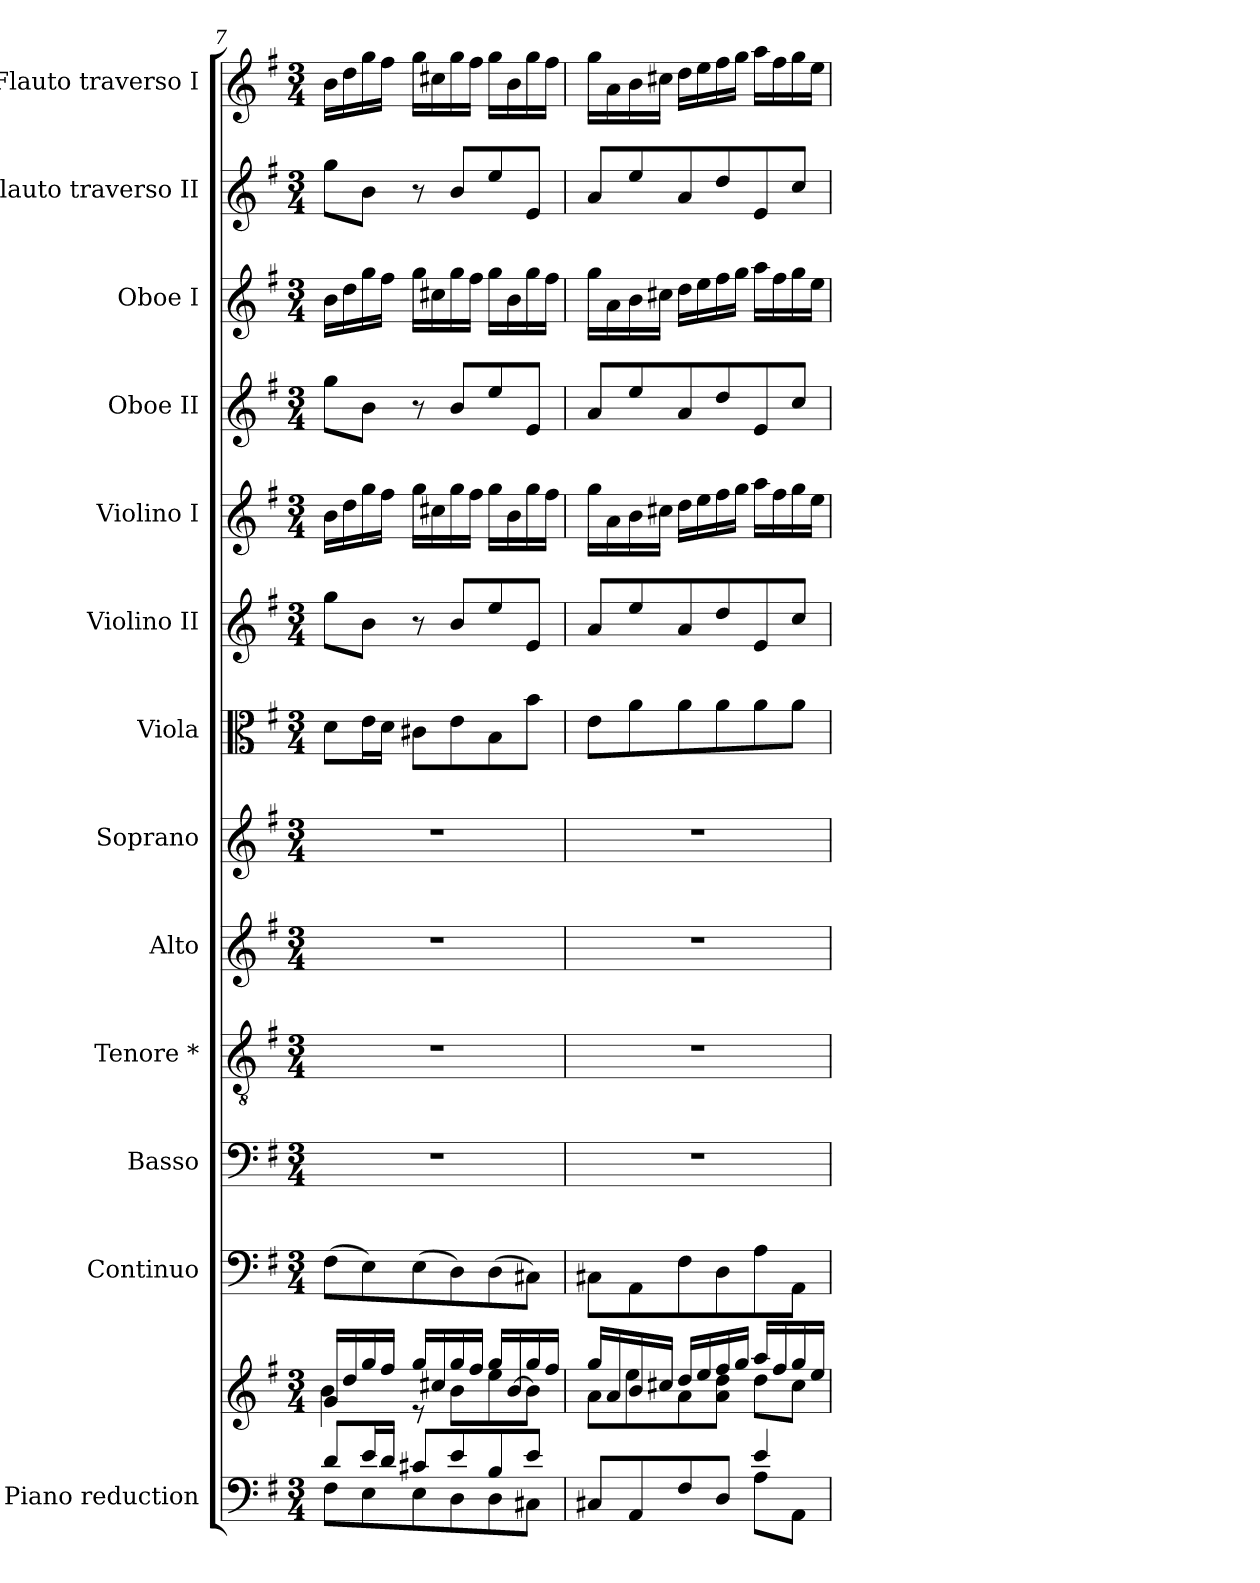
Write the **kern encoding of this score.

**kern	**kern	**kern	**kern	**kern	**kern	**kern	**kern	**kern	**kern	**kern	**kern	**kern	**kern
*part13	*part13	*part12	*part11	*part10	*part9	*part8	*part7	*part6	*part5	*part4	*part3	*part2	*part1
*staff14	*staff13	*staff12	*staff11	*staff10	*staff9	*staff8	*staff7	*staff6	*staff5	*staff4	*staff3	*staff2	*staff1
*I"Piano reduction	*	*I"Continuo	*I"Basso	*I"Tenore *	*I"Alto	*I"Soprano	*I"Viola	*I"Violino II	*I"Violino I	*I"Oboe II	*I"Oboe I	*I"Flauto traverso II	*I"Flauto traverso I
*I'Pno	*	*	*	*	*	*	*I'Vla	*I'Vln	*I'Vln	*I'Ob	*I'Ob	*	*
*clefF4	*clefG2	*clefF4	*clefF4	*clefGv2	*clefG2	*clefG2	*clefC3	*clefG2	*clefG2	*clefG2	*clefG2	*clefG2	*clefG2
*k[f#]	*k[f#]	*k[f#]	*k[f#]	*k[f#]	*k[f#]	*k[f#]	*k[f#]	*k[f#]	*k[f#]	*k[f#]	*k[f#]	*k[f#]	*k[f#]
*M3/4	*M3/4	*M3/4	*M3/4	*M3/4	*M3/4	*M3/4	*M3/4	*M3/4	*M3/4	*M3/4	*M3/4	*M3/4	*M3/4
=7	=7	=7	=7	=7	=7	=7	=7	=7	=7	=7	=7	=7	=7
*^	*^	*	*	*	*	*	*	*	*	*	*	*	*
8d/L	8F#\L	16g/LL	4b\	(>8F#\L	2.r	2.r	2.r	2.r	8d\L	8gg\L	16b\LL	8gg\L	16b\LL	8gg\L	16b\LL
.	.	16dd/	.	.	.	.	.	.	.	.	16dd\	.	16dd\	.	16dd\
16e/L	8E\	16gg/	.	8E\)	.	.	.	.	16e\L	8b\J	16gg\	8b\J	16gg\	8b\J	16gg\
16d/JJ	.	16ff#/JJ	.	.	.	.	.	.	16d\JJ	.	16ff#\JJ	.	16ff#\JJ	.	16ff#\JJ
8c#X/L	8E\	16gg/LL	8r	(>8E\	.	.	.	.	8c#X\L	8r	16gg\LL	8r	16gg\LL	8r	16gg\LL
.	.	16cc#X/	.	.	.	.	.	.	.	.	16cc#X\	.	16cc#X\	.	16cc#X\
8e/	8D\	16gg/	8b\L	8D\)	.	.	.	.	8e\	8b/L	16gg\	8b/L	16gg\	8b/L	16gg\
.	.	16ff#/JJ	.	.	.	.	.	.	.	.	16ff#\JJ	.	16ff#\JJ	.	16ff#\JJ
8B/	8D\	16gg/LL	8ee\	(>8D\	.	.	.	.	8B\	8ee/	16gg\LL	8ee/	16gg\LL	8ee/	16gg\LL
.	.	[16b/	.	.	.	.	.	.	.	.	16b\	.	16b\	.	16b\
8e/J	8C#X\J	16gg/	8b\J]	8C#X\J)	.	.	.	.	8b\J	8e/J	16gg\	8e/J	16gg\	8e/J	16gg\
.	.	16ff#/JJ	.	.	.	.	.	.	.	.	16ff#\JJ	.	16ff#\JJ	.	16ff#\JJ
=8	=8	=8	=8	=8	=8	=8	=8	=8	=8	=8	=8	=8	=8	=8	=8
8C#X/L	2ryy	16gg/LL	8a\L	8C#X\L	2.r	2.r	2.r	2.r	8e\L	8a/L	16gg\LL	8a/L	16gg\LL	8a/L	16gg\LL
.	.	16a/	.	.	.	.	.	.	.	.	16a\	.	16a\	.	16a\
8AA/	.	16b/	8ee\	8AA\	.	.	.	.	8a\	8ee/	16b\	8ee/	16b\	8ee/	16b\
.	.	16cc#X/JJ	.	.	.	.	.	.	.	.	16cc#X\JJ	.	16cc#X\JJ	.	16cc#X\JJ
8F#/	.	16dd/LL	8a\	8F#\	.	.	.	.	8a\	8a/	16dd\LL	8a/	16dd\LL	8a/	16dd\LL
.	.	16ee/	.	.	.	.	.	.	.	.	16ee\	.	16ee\	.	16ee\
8D/J	.	16ff#/	8a\ 8dd\J	8D\	.	.	.	.	8a\	8dd/	16ff#\	8dd/	16ff#\	8dd/	16ff#\
.	.	16gg/JJ	.	.	.	.	.	.	.	.	16gg\JJ	.	16gg\JJ	.	16gg\JJ
4e/	8A\L	16aa/LL	8dd\L	8A\	.	.	.	.	8a\	8e/	16aa\LL	8e/	16aa\LL	8e/	16aa\LL
.	.	16ff#/	.	.	.	.	.	.	.	.	16ff#\	.	16ff#\	.	16ff#\
.	8AA\J	16gg/	8cc#\J	8AA\J	.	.	.	.	8a\J	8cc/J	16gg\	8cc/J	16gg\	8cc/J	16gg\
.	.	16ee/JJ	.	.	.	.	.	.	.	.	16ee\JJ	.	16ee\JJ	.	16ee\JJ
*v	*v	*	*	*	*	*	*	*	*	*	*	*	*	*	*
*	*v	*v	*	*	*	*	*	*	*	*	*	*	*	*
=	=	=	=	=	=	=	=	=	=	=	=	=	=
*-	*-	*-	*-	*-	*-	*-	*-	*-	*-	*-	*-	*-	*-
